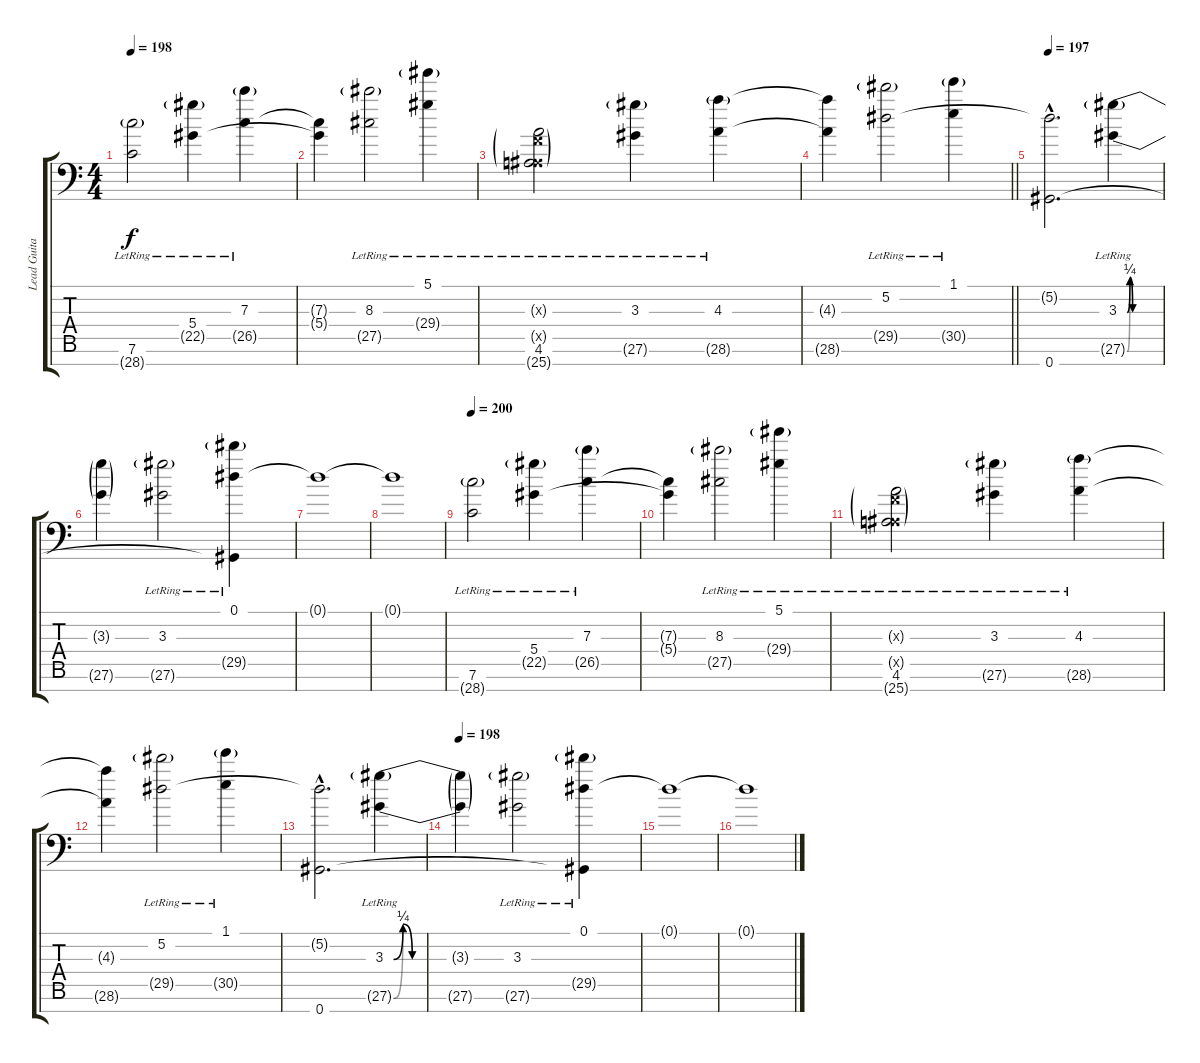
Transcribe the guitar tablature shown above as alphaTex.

\track ("Lead Guitar #2" "Lead Guita") {instrument electricguitarjazz}
\staff {score tabs}
\tuning (Eb4 Bb3 F3 Eb3 Bb2 F2 Ab1) {hide}
\ts (4 4)
\tempo 198
\clef f4
\ks c
(7.6{lr} 28.7{g lr}).2{dy f} (5.4{lr} 22.5{g lr}).4 (7.3{lr} 26.5{g lr}).4 |
(7.3{t} 5.4{t}).4 (8.3{lr} 27.5{g lr}).2 (5.1{lr} 29.4{g lr}).4 |
(0.3{g x} 0.5{g x} 4.6{lr} 25.7{g lr}).2 (3.3{lr} 27.6{g lr}).4 (4.3{lr} 28.6{g lr}).4 |
\barLineRight lightlight
(4.3{t} 28.6{t}).4 (5.2{lr} 29.5{g lr}).2 (1.1{lr} 30.5{g lr}).4 |
\section ("" "")
\tempo 197
(5.2{hac t} 0.7{hac}).2{d volume 9} (3.3{be (custom 0 0 5 1 10 0 60 0) lr} 27.6{be (custom 0 0 5 1 10 0 15 0 60 0) g lr}).4 |
(3.3{t} 27.6{t}).4 (3.3{lr} 27.6{g lr}).2 (0.1{lr} 29.5{g lr} 0.7{t}).4 |
0.1{t}.1 |
0.1{t}.1 |
\tempo 200
(7.6{lr} 28.7{g lr}).2 (5.4{lr} 22.5{g lr}).4 (7.3{lr} 26.5{g lr}).4 |
(7.3{t} 5.4{t}).4 (8.3{lr} 27.5{g lr}).2 (5.1{lr} 29.4{g lr}).4 |
(0.3{g x} 0.5{g x} 4.6{lr} 25.7{g lr}).2 (3.3{lr} 27.6{g lr}).4 (4.3{lr} 28.6{g lr}).4 |
(4.3{t} 28.6{t}).4 (5.2{lr} 29.5{g lr}).2 (1.1{lr} 30.5{g lr}).4 |
(5.2{hac t} 0.7{hac}).2{d} (3.3{be (custom 0 0 5 1 10 0 60 0) lr} 27.6{be (custom 0 0 5 1 10 0 15 0 60 0) g lr}).4 |
\tempo 198
(3.3{t} 27.6{t}).4 (3.3{lr} 27.6{g lr}).2 (0.1{lr} 29.5{g lr} 0.7{t}).4 |
0.1{t}.1 |
0.1{t}.1
